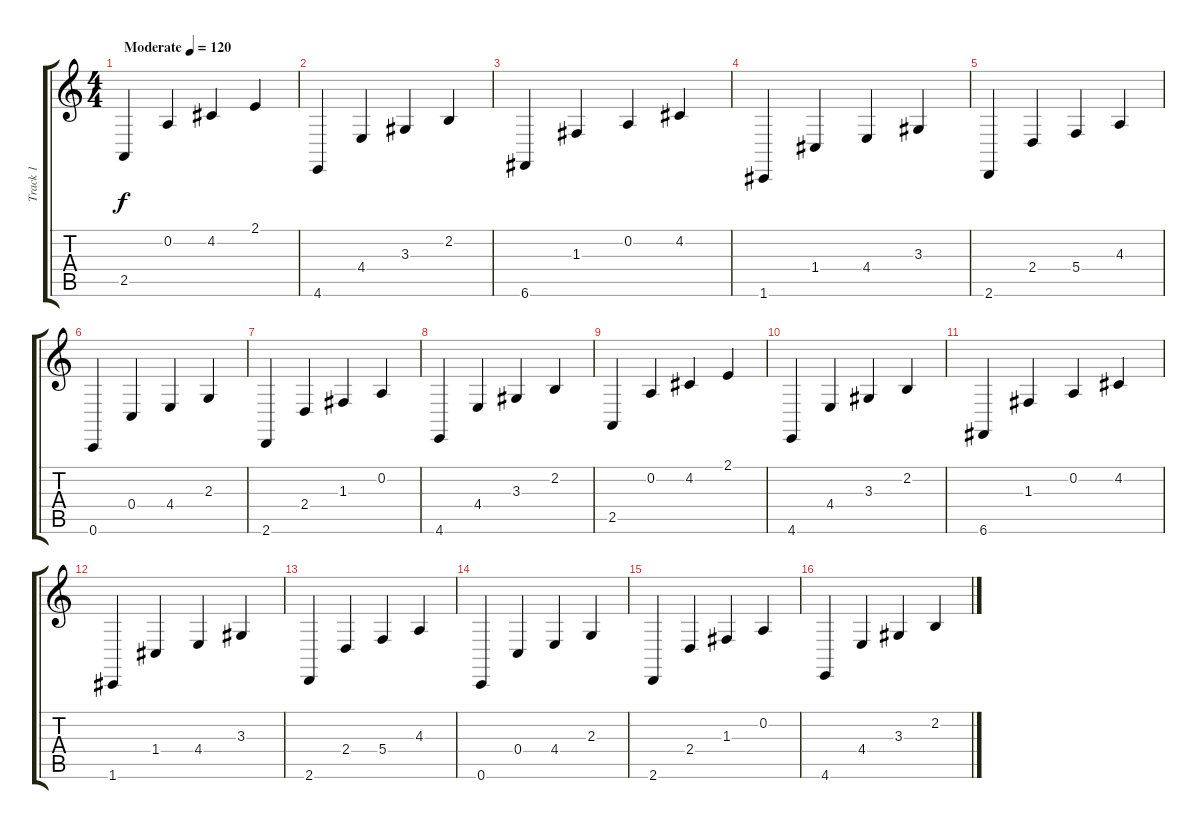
\track ("Track 1" "Track 1") {instrument acousticgrandpiano}
\staff {score tabs}
\tuning (D4 A3 F3 C3 G2 C2) {hide}
\ts (4 4)
\tempo (120 "Moderate")
\clef g2
\ks c
2.5.4{dy f instrument acousticgrandpiano} 0.2.4 4.2.4 2.1.4 |
4.6.4 4.4.4 3.3.4 2.2.4 |
6.6.4 1.3.4 0.2.4 4.2.4 |
1.6.4 1.4.4 4.4.4 3.3.4 |
2.6.4 2.4.4 5.4.4 4.3.4 |
0.6.4 0.4.4 4.4.4 2.3.4 |
2.6.4 2.4.4 1.3.4 0.2.4 |
4.6.4 4.4.4 3.3.4 2.2.4 |
2.5.4 0.2.4 4.2.4 2.1.4 |
4.6.4 4.4.4 3.3.4 2.2.4 |
6.6.4 1.3.4 0.2.4 4.2.4 |
1.6.4 1.4.4 4.4.4 3.3.4 |
2.6.4 2.4.4 5.4.4 4.3.4 |
0.6.4 0.4.4 4.4.4 2.3.4 |
2.6.4 2.4.4 1.3.4 0.2.4 |
4.6.4 4.4.4 3.3.4 2.2.4
